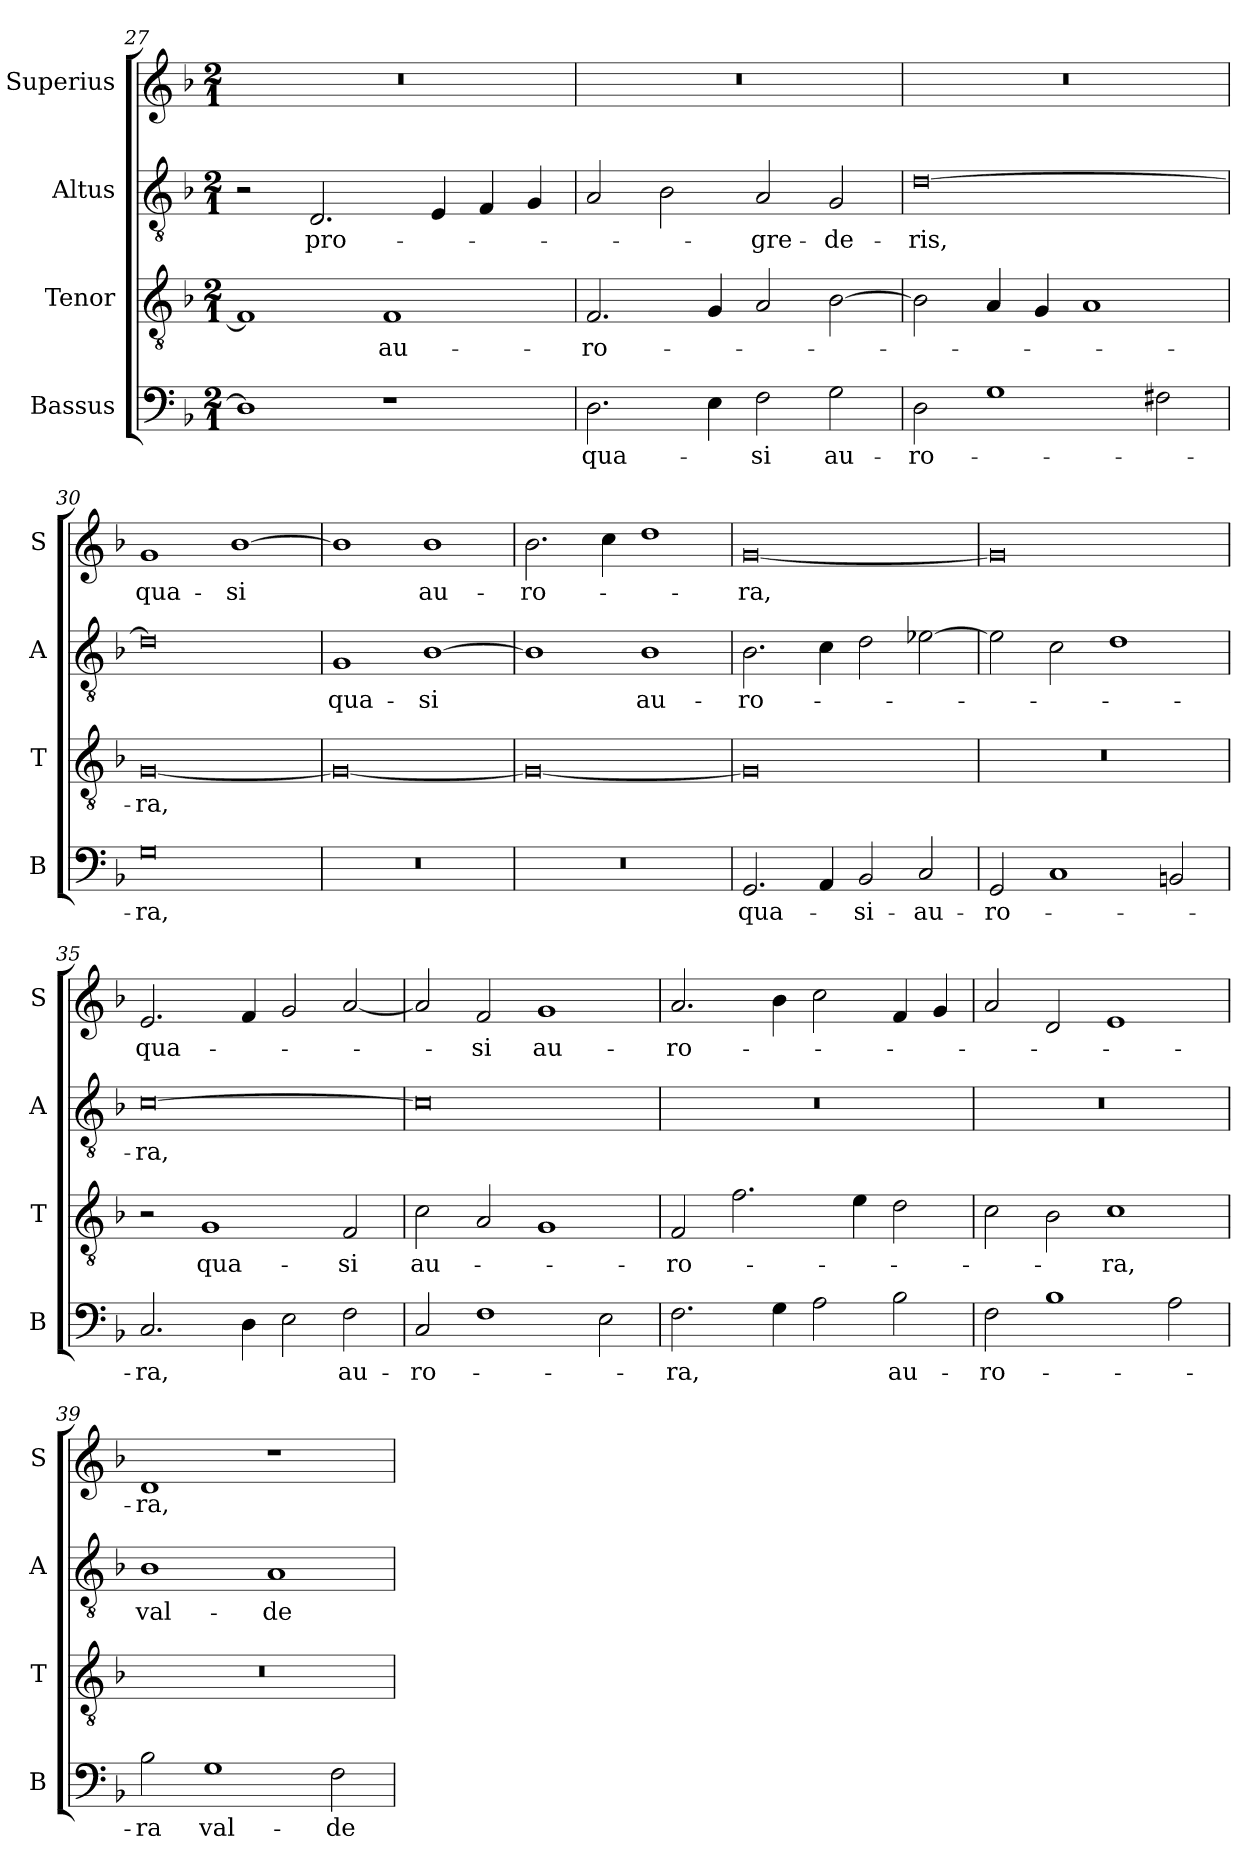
**kern	**text	**kern	**text	**kern	**text	**kern	**text
*part4	*part4	*part3	*part3	*part2	*part2	*part1	*part1
*staff4	*staff4	*staff3	*staff3	*staff2	*staff2	*staff1	*staff1
*I"Bassus	*	*I"Tenor	*	*I"Altus	*	*I"Superius	*
*I'B	*	*I'T	*	*I'A	*	*I'S	*
*clefF4	*	*clefGv2	*	*clefGv2	*	*clefG2	*
*k[b-]	*	*k[b-]	*	*k[b-]	*	*k[b-]	*
*M2/1	*	*M2/1	*	*M2/1	*	*M2/1	*
=27	=27	=27	=27	=27	=27	=27	=27
1D]	.	1F]	.	2r	.	0r	.
.	.	.	.	2.D/	pro-	.	.
1r	.	1F	au-	.	.	.	.
.	.	.	.	4E/	.	.	.
.	.	.	.	4F/	.	.	.
.	.	.	.	4G/	.	.	.
=28	=28	=28	=28	=28	=28	=28	=28
2.D\	qua-	2.F/	-ro-	2A/	.	0r	.
.	.	.	.	2B-\	.	.	.
4E\	.	4G/	.	.	.	.	.
2F\	-si	2A/	.	2A/	-gre-	.	.
2G\	au-	[2B-\	.	2G/	-de-	.	.
=29	=29	=29	=29	=29	=29	=29	=29
2D\	-ro-	2B-\]	.	[0d	-ris,	0r	.
1G	.	4A/	.	.	.	.	.
.	.	4G/	.	.	.	.	.
.	.	1A	.	.	.	.	.
2F#X\	.	.	.	.	.	.	.
=30	=30	=30	=30	=30	=30	=30	=30
0G	-ra,	[0G	-ra,	0d]	.	1g	qua-
.	.	.	.	.	.	[1b-	-si
=31	=31	=31	=31	=31	=31	=31	=31
0r	.	0G_	.	1G	qua-	1b-]	.
.	.	.	.	[1B-	-si	1b-	au-
=32	=32	=32	=32	=32	=32	=32	=32
0r	.	0G_	.	1B-]	.	2.b-\	-ro-
.	.	.	.	.	.	4cc\	.
.	.	.	.	1B-	au-	1dd	.
=33	=33	=33	=33	=33	=33	=33	=33
2.GG/	qua-	0G]	.	2.B-\	-ro-	[0g	-ra,
4AA/	.	.	.	4c\	.	.	.
2BB-/	-si-	.	.	2d\	.	.	.
2C/	-au-	.	.	[2e-X\	.	.	.
=34	=34	=34	=34	=34	=34	=34	=34
2GG/	-ro-	0r	.	2e-\]	.	0g]	.
1C	.	.	.	2c\	.	.	.
.	.	.	.	1d	.	.	.
2BBn/	.	.	.	.	.	.	.
=35	=35	=35	=35	=35	=35	=35	=35
2.C/	-ra,	2r	.	[0c	-ra,	2.e/	qua-
.	.	1G	qua-	.	.	.	.
4D\	.	.	.	.	.	4f/	.
2E\	.	.	.	.	.	2g/	.
2F\	au-	2F/	-si	.	.	[2a/	.
=36	=36	=36	=36	=36	=36	=36	=36
2C/	-ro-	2c\	au-	0c]	.	2a/]	.
1F	.	2A/	.	.	.	2f/	-si
.	.	1G	.	.	.	1g	au-
2E\	.	.	.	.	.	.	.
=37	=37	=37	=37	=37	=37	=37	=37
2.F\	-ra,	2F/	-ro-	0r	.	2.a/	-ro-
.	.	2.f\	.	.	.	.	.
4G\	.	.	.	.	.	4b-\	.
2A\	.	.	.	.	.	2cc\	.
.	.	4e\	.	.	.	.	.
2B-\	au-	2d\	.	.	.	4f/	.
.	.	.	.	.	.	4g/	.
=38	=38	=38	=38	=38	=38	=38	=38
2F\	-ro-	2c\	.	0r	.	2a/	.
1B-	.	2B-\	.	.	.	2d/	.
.	.	1c	-ra,	.	.	1e	.
2A\	.	.	.	.	.	.	.
=39	=39	=39	=39	=39	=39	=39	=39
2B-\	-ra	0r	.	1B-	val-	1d	-ra,
1G	val-	.	.	.	.	.	.
.	.	.	.	1A	-de	1r	.
2F\	-de	.	.	.	.	.	.
=	=	=	=	=	=	=	=
*-	*-	*-	*-	*-	*-	*-	*-
